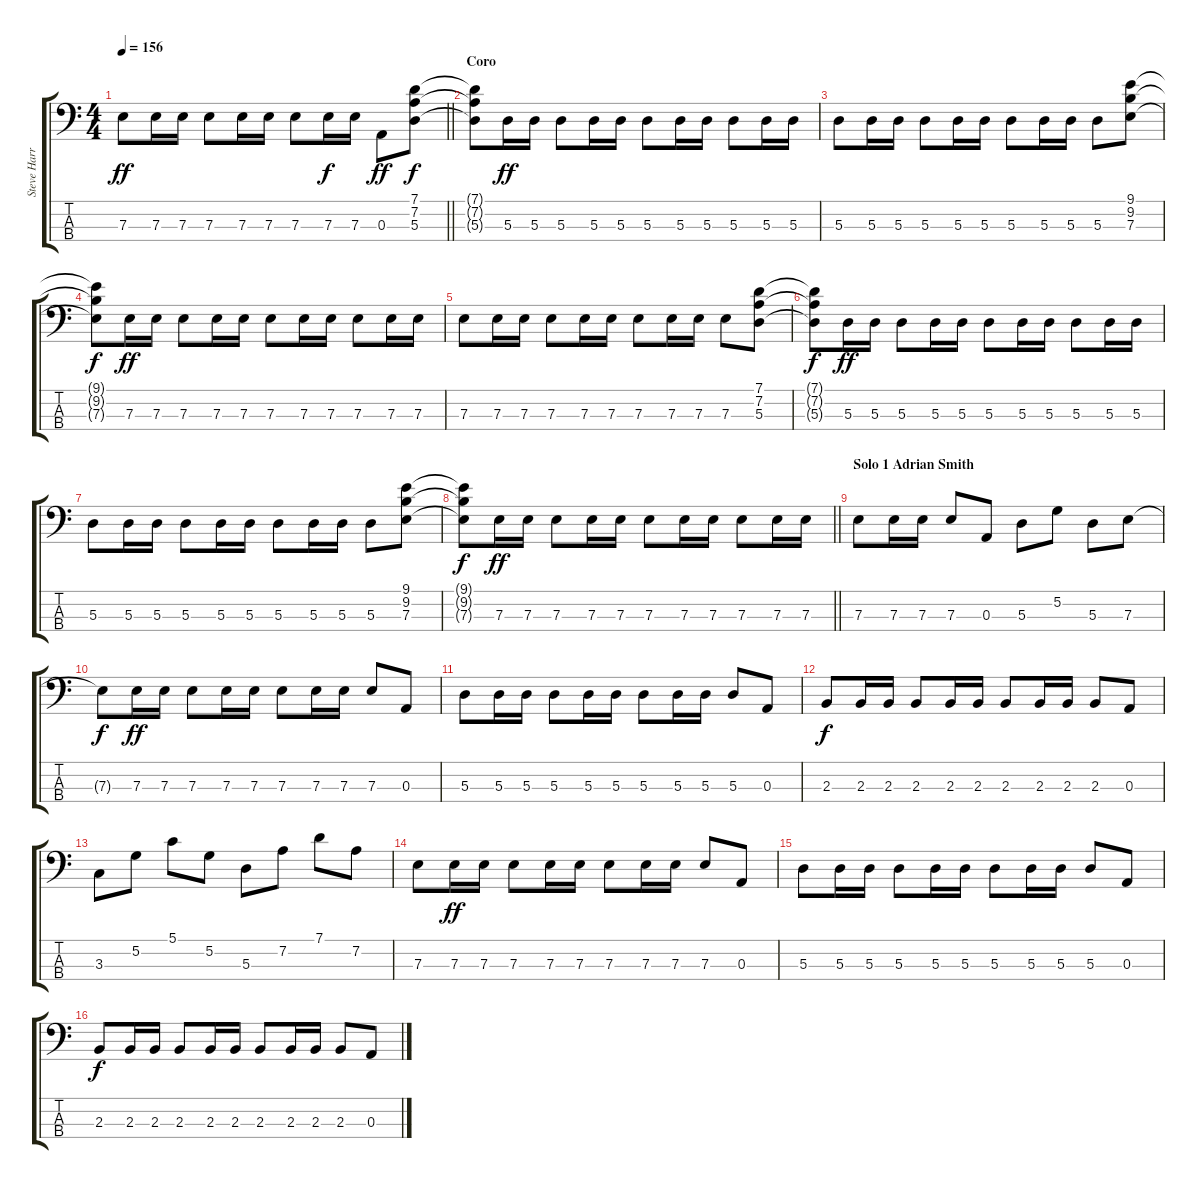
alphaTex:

\track ("Steve Harris" "Steve Harr") {instrument electricbassfinger}
\staff {score tabs}
\tuning (G2 D2 A1 E1) {hide}
\ts (4 4)
\tempo 156
\clef f4
\barLineRight lightlight
\ks c
7.3.8{dy ff} 7.3.16 7.3.16 7.3.8 7.3.16 7.3.16 7.3.8 7.3.16{dy f} 7.3.16 0.3.8{dy ff} (7.1 7.2 5.3).8{dy f} |
\section ("" "Coro")
(7.1{t} 7.2{t} 5.3{t}).8 5.3.16{dy ff} 5.3.16 5.3.8 5.3.16 5.3.16 5.3.8 5.3.16 5.3.16 5.3.8 5.3.16 5.3.16 |
5.3.8 5.3.16 5.3.16 5.3.8 5.3.16 5.3.16 5.3.8 5.3.16 5.3.16 5.3.8 (9.1 9.2 7.3).8 |
(9.1{t} 9.2{t} 7.3{t}).8{dy f} 7.3.16{dy ff} 7.3.16 7.3.8 7.3.16 7.3.16 7.3.8 7.3.16 7.3.16 7.3.8 7.3.16 7.3.16 |
7.3.8 7.3.16 7.3.16 7.3.8 7.3.16 7.3.16 7.3.8 7.3.16 7.3.16 7.3.8 (7.1 7.2 5.3).8 |
(7.1{t} 7.2{t} 5.3{t}).8{dy f} 5.3.16{dy ff} 5.3.16 5.3.8 5.3.16 5.3.16 5.3.8 5.3.16 5.3.16 5.3.8 5.3.16 5.3.16 |
5.3.8 5.3.16 5.3.16 5.3.8 5.3.16 5.3.16 5.3.8 5.3.16 5.3.16 5.3.8 (9.1 9.2 7.3).8 |
\barLineRight lightlight
(9.1{t} 9.2{t} 7.3{t}).8{dy f} 7.3.16{dy ff} 7.3.16 7.3.8 7.3.16 7.3.16 7.3.8 7.3.16 7.3.16 7.3.8 7.3.16 7.3.16 |
\section ("" "Solo 1 Adrian Smith")
7.3.8 7.3.16 7.3.16 7.3.8 0.3.8 5.3.8 5.2.8 5.3.8 7.3.8 |
7.3{t}.8{dy f} 7.3.16{dy ff} 7.3.16 7.3.8 7.3.16 7.3.16 7.3.8 7.3.16 7.3.16 7.3.8 0.3.8 |
5.3.8 5.3.16 5.3.16 5.3.8 5.3.16 5.3.16 5.3.8 5.3.16 5.3.16 5.3.8 0.3.8 |
2.3.8{dy f} 2.3.16 2.3.16 2.3.8 2.3.16 2.3.16 2.3.8 2.3.16 2.3.16 2.3.8 0.3.8 |
3.3.8 5.2.8 5.1.8 5.2.8 5.3.8 7.2.8 7.1.8 7.2.8 |
7.3.8 7.3.16{dy ff} 7.3.16 7.3.8 7.3.16 7.3.16 7.3.8 7.3.16 7.3.16 7.3.8 0.3.8 |
5.3.8 5.3.16 5.3.16 5.3.8 5.3.16 5.3.16 5.3.8 5.3.16 5.3.16 5.3.8 0.3.8 |
2.3.8{dy f} 2.3.16 2.3.16 2.3.8 2.3.16 2.3.16 2.3.8 2.3.16 2.3.16 2.3.8 0.3.8
